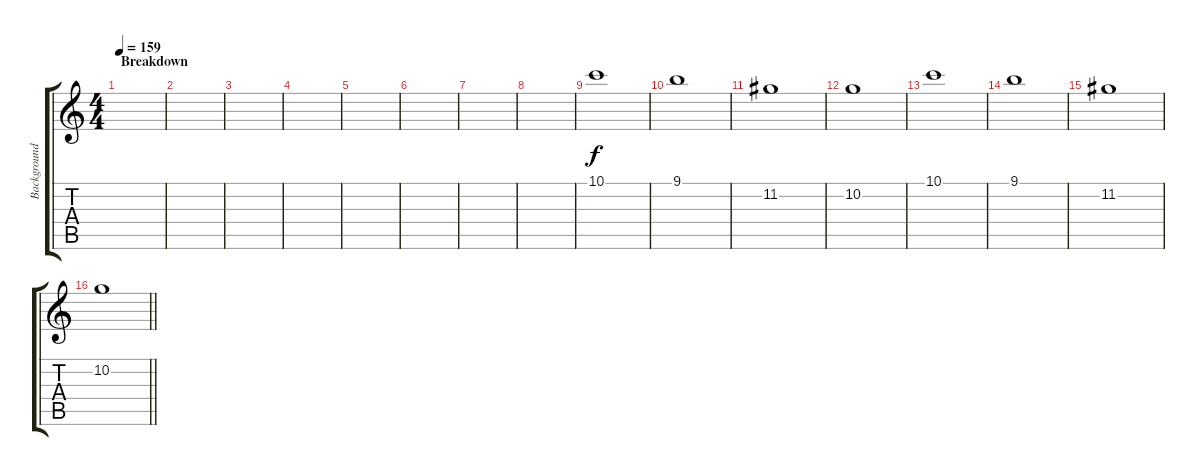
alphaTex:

\track ("Background Guitar (Dan Jacobs)" "Background") {instrument distortionguitar}
\staff {score tabs}
\tuning (D4 A3 F3 C3 G2 C2) {hide}
\ts (4 4)
\section ("" "Breakdown")
\tempo 159
\clef g2
\ks c
|
|
|
|
|
|
|
|
10.1.1{volume 10} |
9.1.1 |
11.2.1 |
10.2.1 |
10.1.1 |
9.1.1 |
11.2.1 |
\barLineRight lightlight
10.2.1
